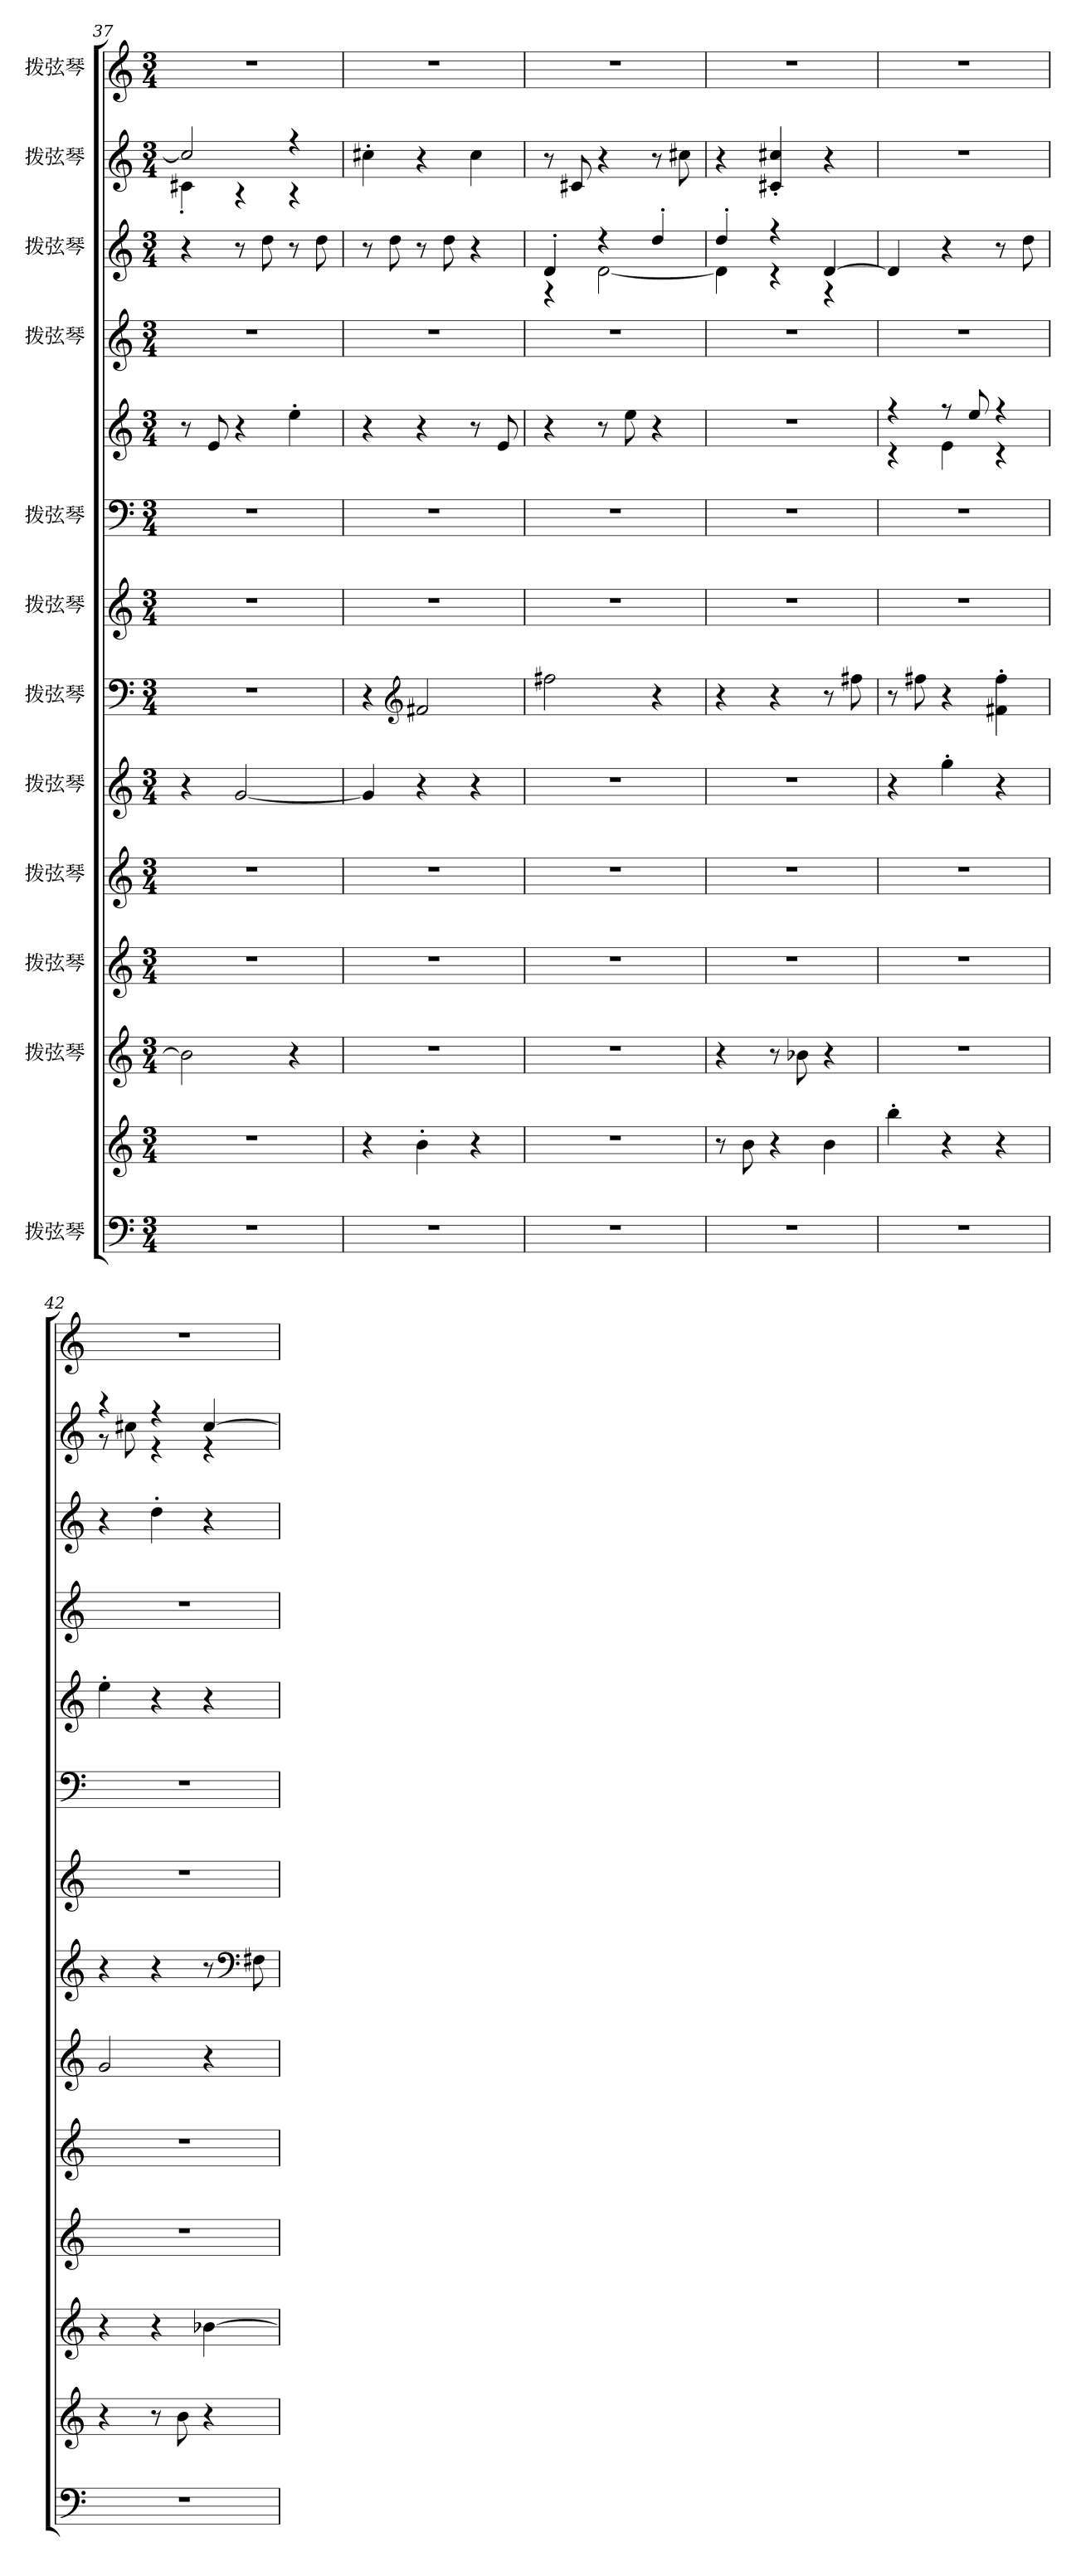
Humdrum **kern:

**kern	**kern	**kern	**kern	**kern	**kern	**kern	**kern	**kern	**kern	**kern	**kern	**kern	**kern
*part12	*part12	*part11	*part10	*part9	*part8	*part7	*part6	*part5	*part5	*part4	*part3	*part2	*part1
*staff14	*staff13	*staff12	*staff11	*staff10	*staff9	*staff8	*staff7	*staff6	*staff5	*staff4	*staff3	*staff2	*staff1
*I"拨弦琴	*	*I"拨弦琴	*I"拨弦琴	*I"拨弦琴	*I"拨弦琴	*I"拨弦琴	*I"拨弦琴	*I"拨弦琴	*	*I"拨弦琴	*I"拨弦琴	*I"拨弦琴	*I"拨弦琴
*clefF4	*clefG2	*clefG2	*clefG2	*clefG2	*clefG2	*clefF4	*clefG2	*clefF4	*clefG2	*clefG2	*clefG2	*clefG2	*clefG2
*k[]	*k[]	*k[]	*k[]	*k[]	*k[]	*k[]	*k[]	*k[]	*k[]	*k[]	*k[]	*k[]	*k[]
*M3/4	*M3/4	*M3/4	*M3/4	*M3/4	*M3/4	*M3/4	*M3/4	*M3/4	*M3/4	*M3/4	*M3/4	*M3/4	*M3/4
=37	=37	=37	=37	=37	=37	=37	=37	=37	=37	=37	=37	=37	=37
*	*	*	*	*	*	*	*	*	*	*	*	*^	*
2.r	2.r	2b-\]	2.r	2.r	4r	2.r	2.r	2.r	8r	2.r	4r	2cc#/]	4c#X'\	2.r
.	.	.	.	.	.	.	.	.	8e/	.	.	.	.	.
.	.	.	.	.	[2g/	.	.	.	4r	.	8r	.	4r	.
.	.	.	.	.	.	.	.	.	.	.	8dd\	.	.	.
.	.	4r	.	.	.	.	.	.	4ee'\	.	8r	4r	4r	.
.	.	.	.	.	.	.	.	.	.	.	8dd\	.	.	.
*	*	*	*	*	*	*	*	*	*	*	*	*v	*v	*
!!LO:PB:g=z
=38	=38	=38	=38	=38	=38	=38	=38	=38	=38	=38	=38	=38	=38
2.r	4r	2.r	2.r	2.r	4g/]	4r	2.r	2.r	4r	2.r	8r	4cc#X'\	2.r
.	.	.	.	.	.	.	.	.	.	.	8dd\	.	.
*	*	*	*	*	*	*clefG2	*	*	*	*	*	*	*
.	4b'\	.	.	.	4r	2f#X/	.	.	4r	.	8r	4r	.
.	.	.	.	.	.	.	.	.	.	.	8dd\	.	.
.	4r	.	.	.	4r	.	.	.	8r	.	4r	4cc#\	.
.	.	.	.	.	.	.	.	.	8e/	.	.	.	.
=39	=39	=39	=39	=39	=39	=39	=39	=39	=39	=39	=39	=39	=39
*	*	*	*	*	*	*	*	*	*	*	*^	*	*
2.r	2.r	2.r	2.r	2.r	2.r	2ff#X\	2.r	2.r	4r	2.r	4d'/	4r	8r	2.r
.	.	.	.	.	.	.	.	.	.	.	.	.	8c#X/	.
.	.	.	.	.	.	.	.	.	8r	.	4r	[2d\	4r	.
.	.	.	.	.	.	.	.	.	8ee\	.	.	.	.	.
.	.	.	.	.	.	4r	.	.	4r	.	4dd'/	.	8r	.
.	.	.	.	.	.	.	.	.	.	.	.	.	8cc#X\	.
=40	=40	=40	=40	=40	=40	=40	=40	=40	=40	=40	=40	=40	=40	=40
2.r	8r	4r	2.r	2.r	2.r	4r	2.r	2.r	2.r	2.r	4dd'/	4d\]	4r	2.r
.	8b\	.	.	.	.	.	.	.	.	.	.	.	.	.
.	4r	8r	.	.	.	4r	.	.	.	.	4r	4r	4c#X/' 4cc#X/'	.
.	.	8b-X\	.	.	.	.	.	.	.	.	.	.	.	.
.	4b\	4r	.	.	.	8r	.	.	.	.	[4d/	4r	4r	.
.	.	.	.	.	.	8ff#X\	.	.	.	.	.	.	.	.
*	*	*	*	*	*	*	*	*	*	*	*v	*v	*	*
=41	=41	=41	=41	=41	=41	=41	=41	=41	=41	=41	=41	=41	=41
*	*	*	*	*	*	*	*	*	*^	*	*	*	*
2.r	4bb'\	2.r	2.r	2.r	4r	8r	2.r	2.r	4r	4r	2.r	4d/]	2.r	2.r
.	.	.	.	.	.	8ff#X\	.	.	.	.	.	.	.	.
.	4r	.	.	.	4gg'\	4r	.	.	8r	4e\	.	4r	.	.
.	.	.	.	.	.	.	.	.	8ee/	.	.	.	.	.
.	4r	.	.	.	4r	4f#X\' 4ff#\'	.	.	4r	4r	.	8r	.	.
.	.	.	.	.	.	.	.	.	.	.	.	8dd\	.	.
*	*	*	*	*	*	*	*	*	*v	*v	*	*	*	*
=42	=42	=42	=42	=42	=42	=42	=42	=42	=42	=42	=42	=42	=42
*	*	*	*	*	*	*	*	*	*	*	*	*^	*
2.r	4r	4r	2.r	2.r	2g/	4r	2.r	2.r	4ee'\	2.r	4r	4r	8r	2.r
.	.	.	.	.	.	.	.	.	.	.	.	.	8cc#X\	.
.	8r	4r	.	.	.	4r	.	.	4r	.	4dd'\	4r	4r	.
.	8b\	.	.	.	.	.	.	.	.	.	.	.	.	.
.	4r	[4b-X\	.	.	4r	8r	.	.	4r	.	4r	[4cc#/	4r	.
*	*	*	*	*	*	*clefF4	*	*	*	*	*	*	*	*
.	.	.	.	.	.	8F#X\	.	.	.	.	.	.	.	.
*	*	*	*	*	*	*	*	*	*	*	*	*v	*v	*
=	=	=	=	=	=	=	=	=	=	=	=	=	=
*-	*-	*-	*-	*-	*-	*-	*-	*-	*-	*-	*-	*-	*-
